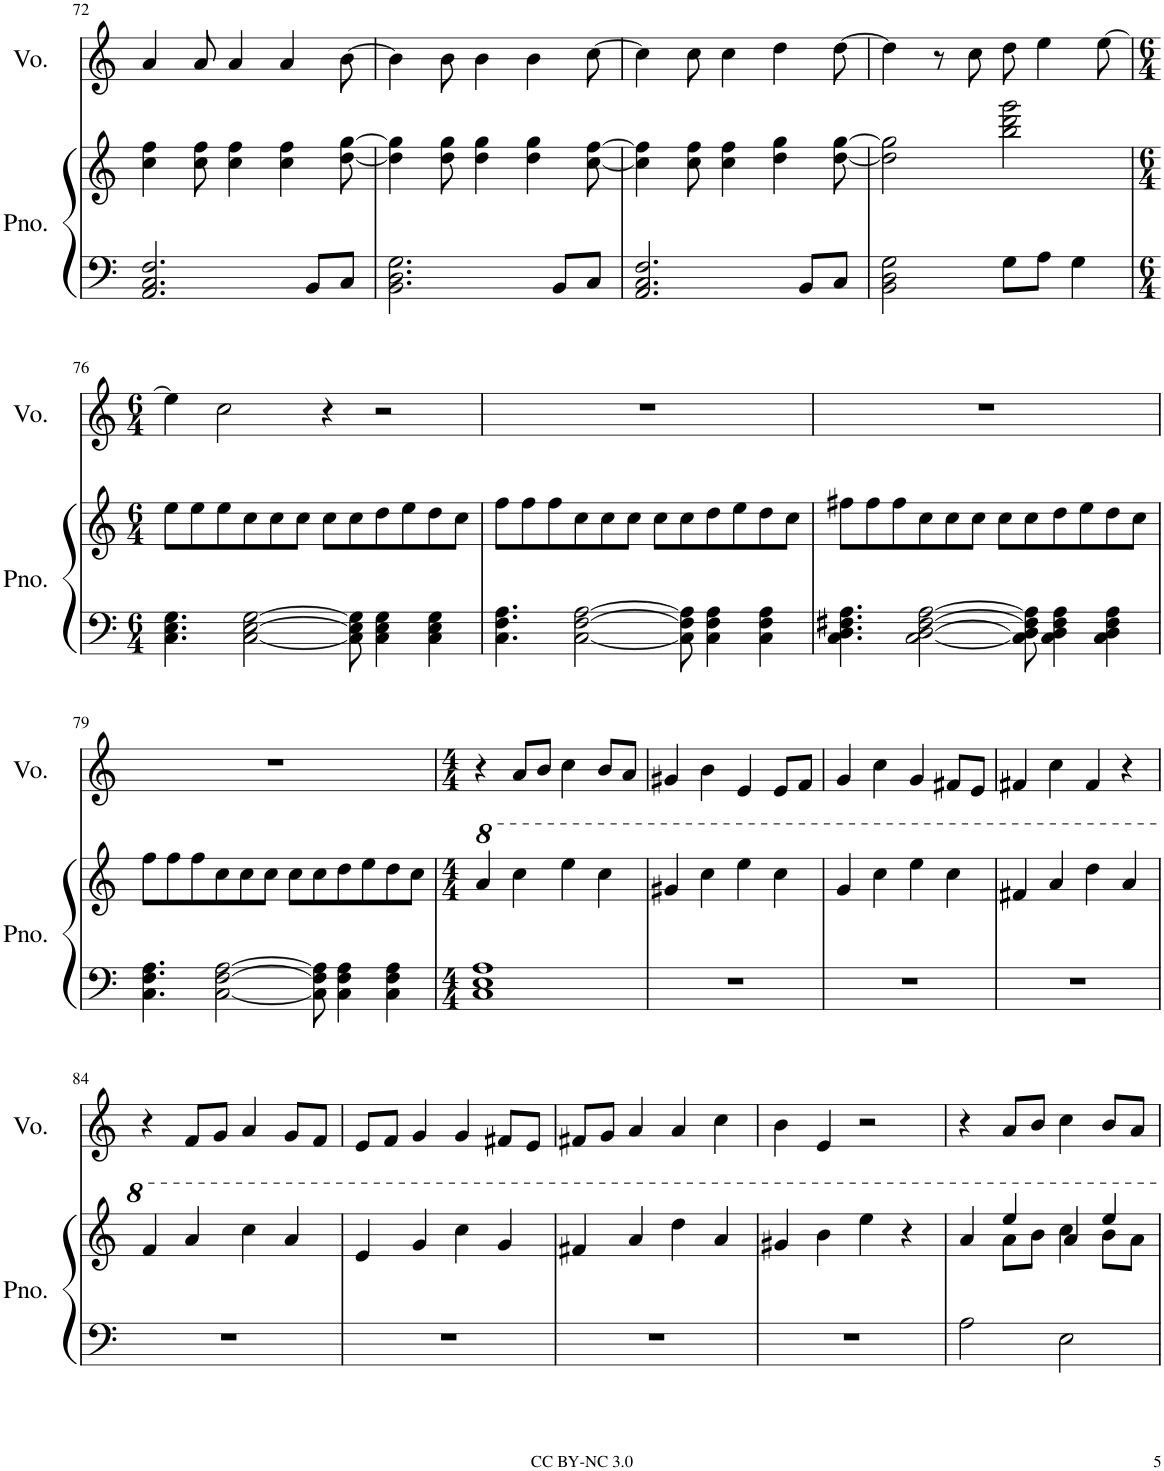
**kern	**kern	**kern
*part2	*part2	*part1
*staff3	*staff2	*staff1
*I"Piano	*	*I"Voice
*I'Pno.	*	*I'Vo.
!!LO:PB:g=z
*clefF4	*clefG2	*clefG2
*k[]	*k[]	*k[]
*M4/4	*M4/4	*M4/4
=72	=72	=72
2.AA/ 2.C/ 2.F/	4cc\ 4ff\	4a/
.	8cc\ 8ff\	8a/
.	4cc\ 4ff\	4a/
.	4cc\ 4ff\	4a/
8BB/L	.	.
8C/J	[8dd\ [8gg\	[8b\
=73	=73	=73
2.BB\ 2.D\ 2.G\	4dd\] 4gg\]	4b\]
.	8dd\ 8gg\	8b\
.	4dd\ 4gg\	4b\
.	4dd\ 4gg\	4b\
8BB/L	.	.
8C/J	[8cc\ [8ff\	[8cc\
=74	=74	=74
2.AA/ 2.C/ 2.F/	4cc\] 4ff\]	4cc\]
.	8cc\ 8ff\	8cc\
.	4cc\ 4ff\	4cc\
.	4dd\ 4gg\	4dd\
8BB/L	.	.
8C/J	[8dd\ [8gg\	[8dd\
=75	=75	=75
2BB\ 2D\ 2G\	2dd\] 2gg\]	4dd\]
.	.	8r
.	.	8cc\
8G\L	2bb\ 2ddd\ 2ggg\	8dd\
8A\J	.	4ee\
4G\	.	.
.	.	[8ee\
!!LO:LB:g=z
=76	=76	=76
*M6/4	*M6/4	*M6/4
4.C\ 4.E\ 4.G\	8ee\L	4ee\]
.	8ee\	.
.	8ee\	2cc\
[2C\ [2E\ [2G\	8cc\	.
.	8cc\	.
.	8cc\J	.
.	8cc\L	4r
8C\] 8E\] 8G\]	8cc\	.
4C\ 4E\ 4G\	8dd\	2r
.	8ee\	.
4C\ 4E\ 4G\	8dd\	.
.	8cc\J	.
=77	=77	=77
4.C\ 4.F\ 4.A\	8ff\L	1.r
.	8ff\	.
.	8ff\	.
[2C\ [2F\ [2A\	8cc\	.
.	8cc\	.
.	8cc\J	.
.	8cc\L	.
8C\] 8F\] 8A\]	8cc\	.
4C\ 4F\ 4A\	8dd\	.
.	8ee\	.
4C\ 4F\ 4A\	8dd\	.
.	8cc\J	.
=78	=78	=78
4.C\ 4.D\ 4.F#X\ 4.A\	8ff#X\L	1.r
.	8ff#\	.
.	8ff#\	.
[2C\ [2D\ [2F#\ [2A\	8cc\	.
.	8cc\	.
.	8cc\J	.
.	8cc\L	.
8C\] 8D\] 8F#\] 8A\]	8cc\	.
4C\ 4D\ 4F#\ 4A\	8dd\	.
.	8ee\	.
4C\ 4D\ 4F#\ 4A\	8dd\	.
.	8cc\J	.
!!LO:LB:g=z
=79	=79	=79
4.C\ 4.F\ 4.A\	8ff\L	1.r
.	8ff\	.
.	8ff\	.
[2C\ [2F\ [2A\	8cc\	.
.	8cc\	.
.	8cc\J	.
.	8cc\L	.
8C\] 8F\] 8A\]	8cc\	.
4C\ 4F\ 4A\	8dd\	.
.	8ee\	.
4C\ 4F\ 4A\	8dd\	.
.	8cc\J	.
=80	=80	=80
*M4/4	*M4/4	*M4/4
1C 1E 1A	4aa/	4r
.	4ccc\	8a/L
.	.	8b/J
.	4eee\	4cc\
.	4ccc\	8b/L
.	.	8a/J
=81	=81	=81
1r	4gg#X/	4g#X/
.	4ccc\	4b\
.	4eee\	4e/
.	4ccc\	8e/L
.	.	8f/J
=82	=82	=82
1r	4gg/	4g/
.	4ccc\	4cc\
.	4eee\	4g/
.	4ccc\	8f#X/L
.	.	8e/J
=83	=83	=83
1r	4ff#X/	4f#X/
.	4aa/	4cc\
.	4ddd\	4f#/
.	4aa/	4r
!!LO:LB:g=z
=84	=84	=84
1r	4ff/	4r
.	4aa/	8f/L
.	.	8g/J
.	4ccc\	4a/
.	4aa/	8g/L
.	.	8f/J
=85	=85	=85
1r	4ee/	8e/L
.	.	8f/J
.	4gg/	4g/
.	4ccc\	4g/
.	4gg/	8f#X/L
.	.	8e/J
=86	=86	=86
1r	4ff#X/	8f#X/L
.	.	8g/J
.	4aa/	4a/
.	4ddd\	4a/
.	4aa/	4cc\
=87	=87	=87
1r	4gg#X/	4b\
.	4bb\	4e/
.	4eee\	2r
.	4r	.
=88	=88	=88
*	*^	*
2A\	4aa/	4ryy	4r
.	4eee/	8aa\L	8a/L
.	.	8bb\J	8b/J
2E\	4aa/	4ccc\	4cc\
.	4eee/	8bb\L	8b/L
.	.	8aa\J	8a/J
*	*v	*v	*
=	=	=
*-	*-	*-
